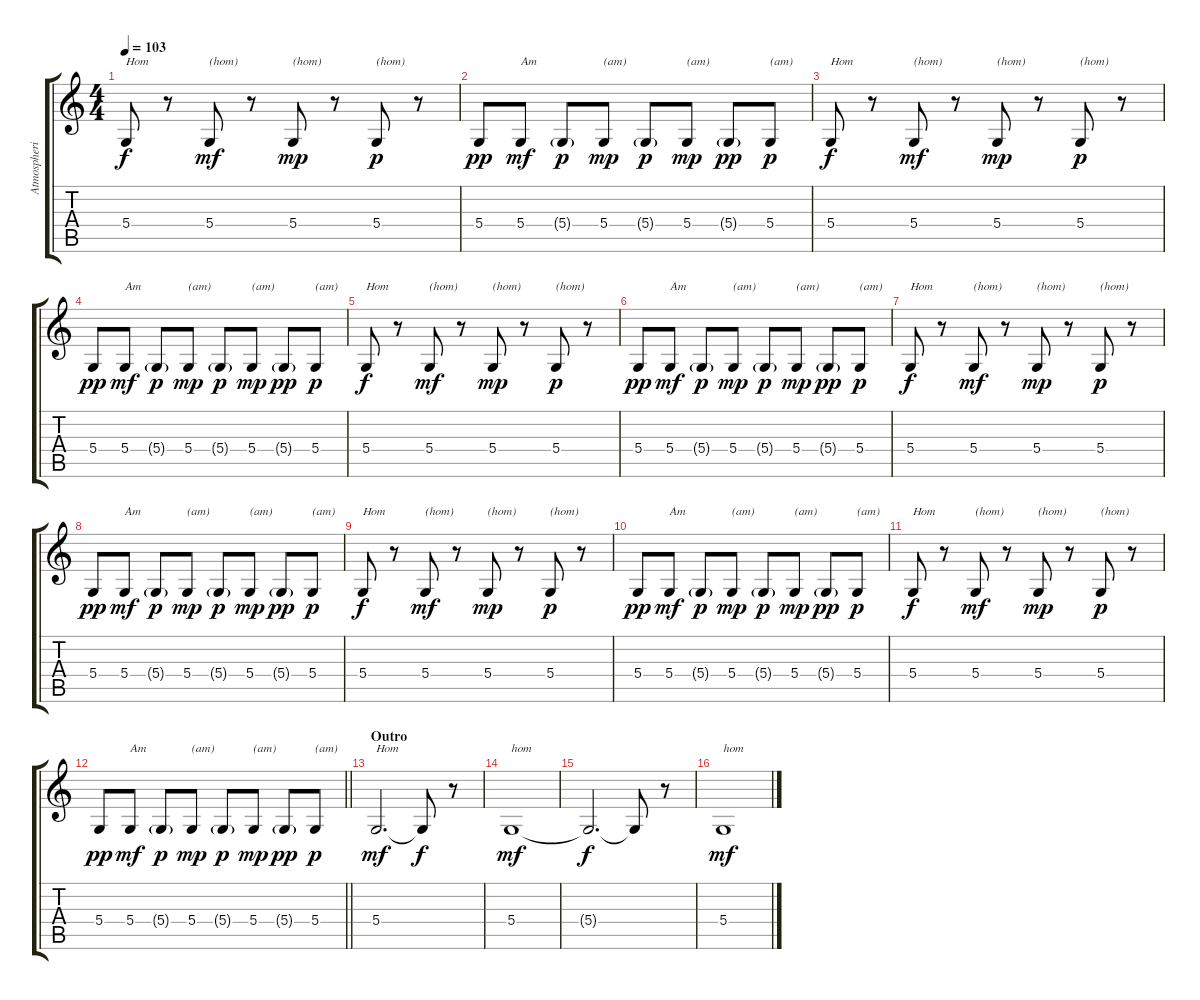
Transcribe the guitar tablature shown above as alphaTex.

\track ("Atmospheric BVs" "Atmospheri") {instrument panflute}
\staff {score tabs}
\tuning (E4 B3 G3 D3 A2 E2) {hide}
\ts (4 4)
\tempo 103
\clef g2
\ks c
5.4.8{txt "Hom" dy f} r.8 5.4.8{txt "(hom)" dy mf} r.8 5.4.8{txt "(hom)" dy mp} r.8 5.4.8{txt "(hom)" dy p} r.8 |
5.4.8{dy pp} 5.4.8{txt "Am" dy mf} 5.4{g}.8{dy p} 5.4.8{txt "(am)" dy mp} 5.4{g}.8{dy p} 5.4.8{txt "(am)" dy mp} 5.4{g}.8{dy pp} 5.4.8{txt "(am)" dy p} |
5.4.8{txt "Hom" dy f} r.8 5.4.8{txt "(hom)" dy mf} r.8 5.4.8{txt "(hom)" dy mp} r.8 5.4.8{txt "(hom)" dy p} r.8 |
5.4.8{dy pp} 5.4.8{txt "Am" dy mf} 5.4{g}.8{dy p} 5.4.8{txt "(am)" dy mp} 5.4{g}.8{dy p} 5.4.8{txt "(am)" dy mp} 5.4{g}.8{dy pp} 5.4.8{txt "(am)" dy p} |
5.4.8{txt "Hom" dy f} r.8 5.4.8{txt "(hom)" dy mf} r.8 5.4.8{txt "(hom)" dy mp} r.8 5.4.8{txt "(hom)" dy p} r.8 |
5.4.8{dy pp} 5.4.8{txt "Am" dy mf} 5.4{g}.8{dy p} 5.4.8{txt "(am)" dy mp} 5.4{g}.8{dy p} 5.4.8{txt "(am)" dy mp} 5.4{g}.8{dy pp} 5.4.8{txt "(am)" dy p} |
5.4.8{txt "Hom" dy f} r.8 5.4.8{txt "(hom)" dy mf} r.8 5.4.8{txt "(hom)" dy mp} r.8 5.4.8{txt "(hom)" dy p} r.8 |
5.4.8{dy pp} 5.4.8{txt "Am" dy mf} 5.4{g}.8{dy p} 5.4.8{txt "(am)" dy mp} 5.4{g}.8{dy p} 5.4.8{txt "(am)" dy mp} 5.4{g}.8{dy pp} 5.4.8{txt "(am)" dy p} |
5.4.8{txt "Hom" dy f} r.8 5.4.8{txt "(hom)" dy mf} r.8 5.4.8{txt "(hom)" dy mp} r.8 5.4.8{txt "(hom)" dy p} r.8 |
5.4.8{dy pp} 5.4.8{txt "Am" dy mf} 5.4{g}.8{dy p} 5.4.8{txt "(am)" dy mp} 5.4{g}.8{dy p} 5.4.8{txt "(am)" dy mp} 5.4{g}.8{dy pp} 5.4.8{txt "(am)" dy p} |
5.4.8{txt "Hom" dy f} r.8 5.4.8{txt "(hom)" dy mf} r.8 5.4.8{txt "(hom)" dy mp} r.8 5.4.8{txt "(hom)" dy p} r.8 |
\barLineRight lightlight
5.4.8{dy pp} 5.4.8{txt "Am" dy mf} 5.4{g}.8{dy p} 5.4.8{txt "(am)" dy mp} 5.4{g}.8{dy p} 5.4.8{txt "(am)" dy mp} 5.4{g}.8{dy pp} 5.4.8{txt "(am)" dy p} |
\section ("" "Outro")
5.4.2{d txt "Hom" dy mf} 5.4{t}.8{dy f} r.8 |
5.4.1{txt "hom" dy mf} |
5.4{t}.2{d dy f} 5.4{t}.8 r.8 |
5.4.1{txt "hom" dy mf}
